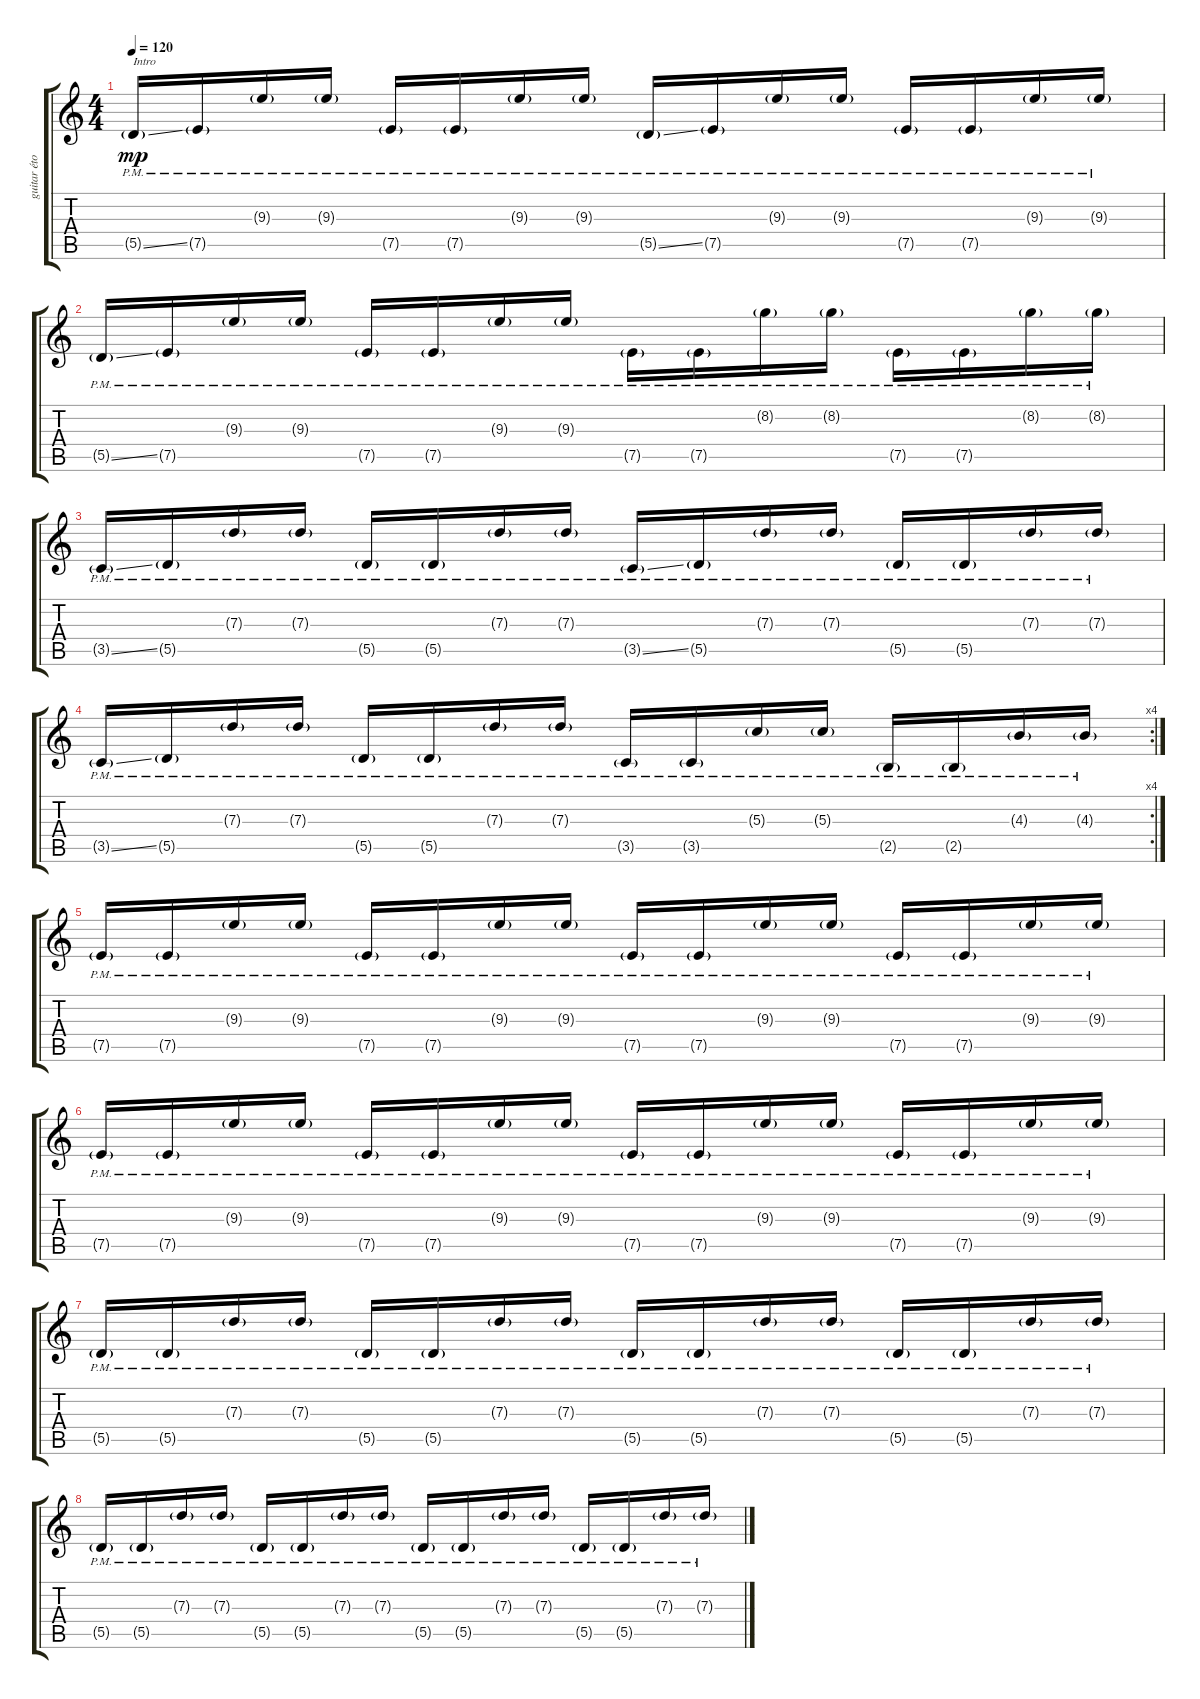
\track ("guitar étouffé" "guitar éto") {instrument electricguitarmuted}
\staff {score tabs}
\tuning (E4 B3 G3 D3 A2 E2) {hide}
\ts (4 4)
\tempo 120
\clef g2
\ks c
5.5{ss g pm}.16{txt "Intro" dy mp instrument electricguitarmuted} 7.5{g pm}.16 9.3{g pm}.16 9.3{g pm}.16 7.5{g pm}.16 7.5{g pm}.16 9.3{g pm}.16 9.3{g pm}.16 5.5{ss g pm}.16 7.5{g pm}.16 9.3{g pm}.16 9.3{g pm}.16 7.5{g pm}.16 7.5{g pm}.16 9.3{g pm}.16 9.3{g pm}.16 |
5.5{ss g pm}.16 7.5{g pm}.16 9.3{g pm}.16 9.3{g pm}.16 7.5{g pm}.16 7.5{g pm}.16 9.3{g pm}.16 9.3{g pm}.16 7.5{g pm}.16 7.5{g pm}.16 8.2{g pm}.16 8.2{g pm}.16 7.5{g pm}.16 7.5{g pm}.16 8.2{g pm}.16 8.2{g pm}.16 |
3.5{ss g pm}.16 5.5{g pm}.16 7.3{g pm}.16 7.3{g pm}.16 5.5{g pm}.16 5.5{g pm}.16 7.3{g pm}.16 7.3{g pm}.16 3.5{ss g pm}.16 5.5{g pm}.16 7.3{g pm}.16 7.3{g pm}.16 5.5{g pm}.16 5.5{g pm}.16 7.3{g pm}.16 7.3{g pm}.16 |
\rc 4
3.5{ss g pm}.16 5.5{g pm}.16 7.3{g pm}.16 7.3{g pm}.16 5.5{g pm}.16 5.5{g pm}.16 7.3{g pm}.16 7.3{g pm}.16 3.5{g pm}.16 3.5{g pm}.16 5.3{g pm}.16 5.3{g pm}.16 2.5{g pm}.16 2.5{g pm}.16 4.3{g pm}.16 4.3{g pm}.16 |
7.5{g pm}.16 7.5{g pm}.16 9.3{g pm}.16 9.3{g pm}.16 7.5{g pm}.16 7.5{g pm}.16 9.3{g pm}.16 9.3{g pm}.16 7.5{g pm}.16 7.5{g pm}.16 9.3{g pm}.16 9.3{g pm}.16 7.5{g pm}.16 7.5{g pm}.16 9.3{g pm}.16 9.3{g pm}.16 |
7.5{g pm}.16 7.5{g pm}.16 9.3{g pm}.16 9.3{g pm}.16 7.5{g pm}.16 7.5{g pm}.16 9.3{g pm}.16 9.3{g pm}.16 7.5{g pm}.16 7.5{g pm}.16 9.3{g pm}.16 9.3{g pm}.16 7.5{g pm}.16 7.5{g pm}.16 9.3{g pm}.16 9.3{g pm}.16 |
5.5{g pm}.16 5.5{g pm}.16 7.3{g pm}.16 7.3{g pm}.16 5.5{g pm}.16 5.5{g pm}.16 7.3{g pm}.16 7.3{g pm}.16 5.5{g pm}.16 5.5{g pm}.16 7.3{g pm}.16 7.3{g pm}.16 5.5{g pm}.16 5.5{g pm}.16 7.3{g pm}.16 7.3{g pm}.16 |
5.5{g pm}.16 5.5{g pm}.16 7.3{g pm}.16 7.3{g pm}.16 5.5{g pm}.16 5.5{g pm}.16 7.3{g pm}.16 7.3{g pm}.16 5.5{g pm}.16 5.5{g pm}.16 7.3{g pm}.16 7.3{g pm}.16 5.5{g pm}.16 5.5{g pm}.16 7.3{g pm}.16 7.3{g pm}.16
